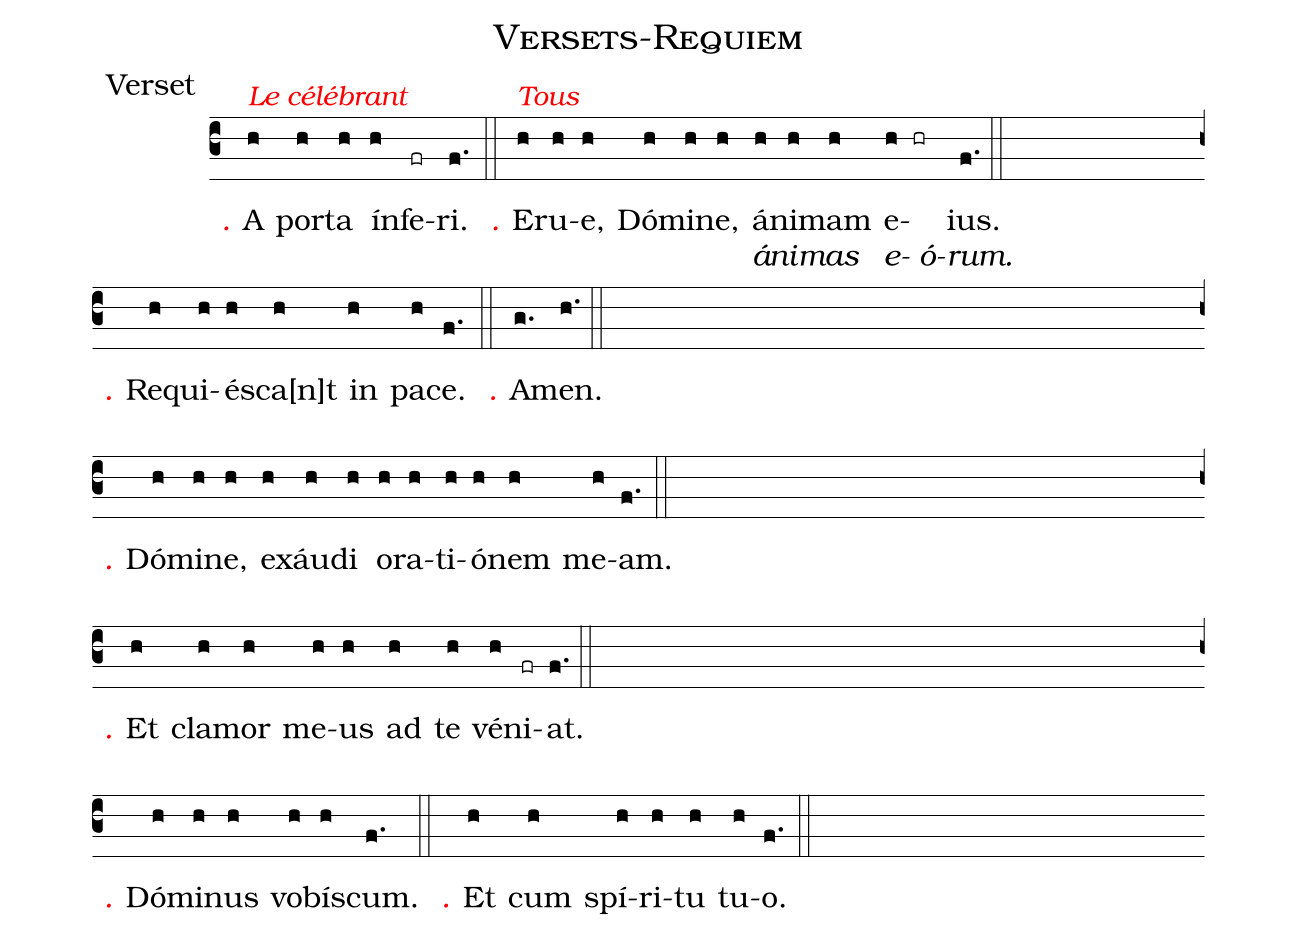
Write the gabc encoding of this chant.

name:Versets-Requiem;
office-part:Verset;
%%
(c3) <alt>\rubrica{Le célébrant}</alt>
℣<v>{\rubrum.}</v> {A}(h) por(h)ta(h) ín(h)fe(fr)ri.(f.) (::)% (Z)

℟<v>{\rubrum.}</v> {E}<alt>\rubrica{Tous}</alt>(h)ru(h)e,(h) Dó(h)mi(h)ne,(h) á[á](h)ni[ni](h)mam[mas](h) e[e-](h)[ó-](hr )ius.[rum.](f.) (::)
(Z)

℣<v>{\rubrum.}</v> Re(h)qui(h)é(h)sca<v>[</v>n<v>]</v>t(h) in(h) pa(h)ce.(f.) (::)
℟<v>{\rubrum.}</v> {A}(g.)men.(h.) (::)
(Z)

℣<v>{\rubrum.}</v> D{ó}(h)mi(h)ne,(h) ex(h)áu(h)di(h) o(h)ra(h)ti(h)ó(h)nem(h) me(h)am.(f.) (::)
(Z)

℟<v>{\rubrum.}</v> {E}t(h) cla(h)mor(h) me(h)us(h) ad(h) te(h) vé(h)ni(fr)at.(f.) (::)
(Z)

℣<v>{\rubrum.}</v> D{ó}(h)mi(h)nus(h) vo(h)bís(h)cum.(f.) (::)

℟<v>{\rubrum.}</v> {E}t(h) cum(h) spí(h)ri(h)tu(h) tu(h)o.(f.) (::)
